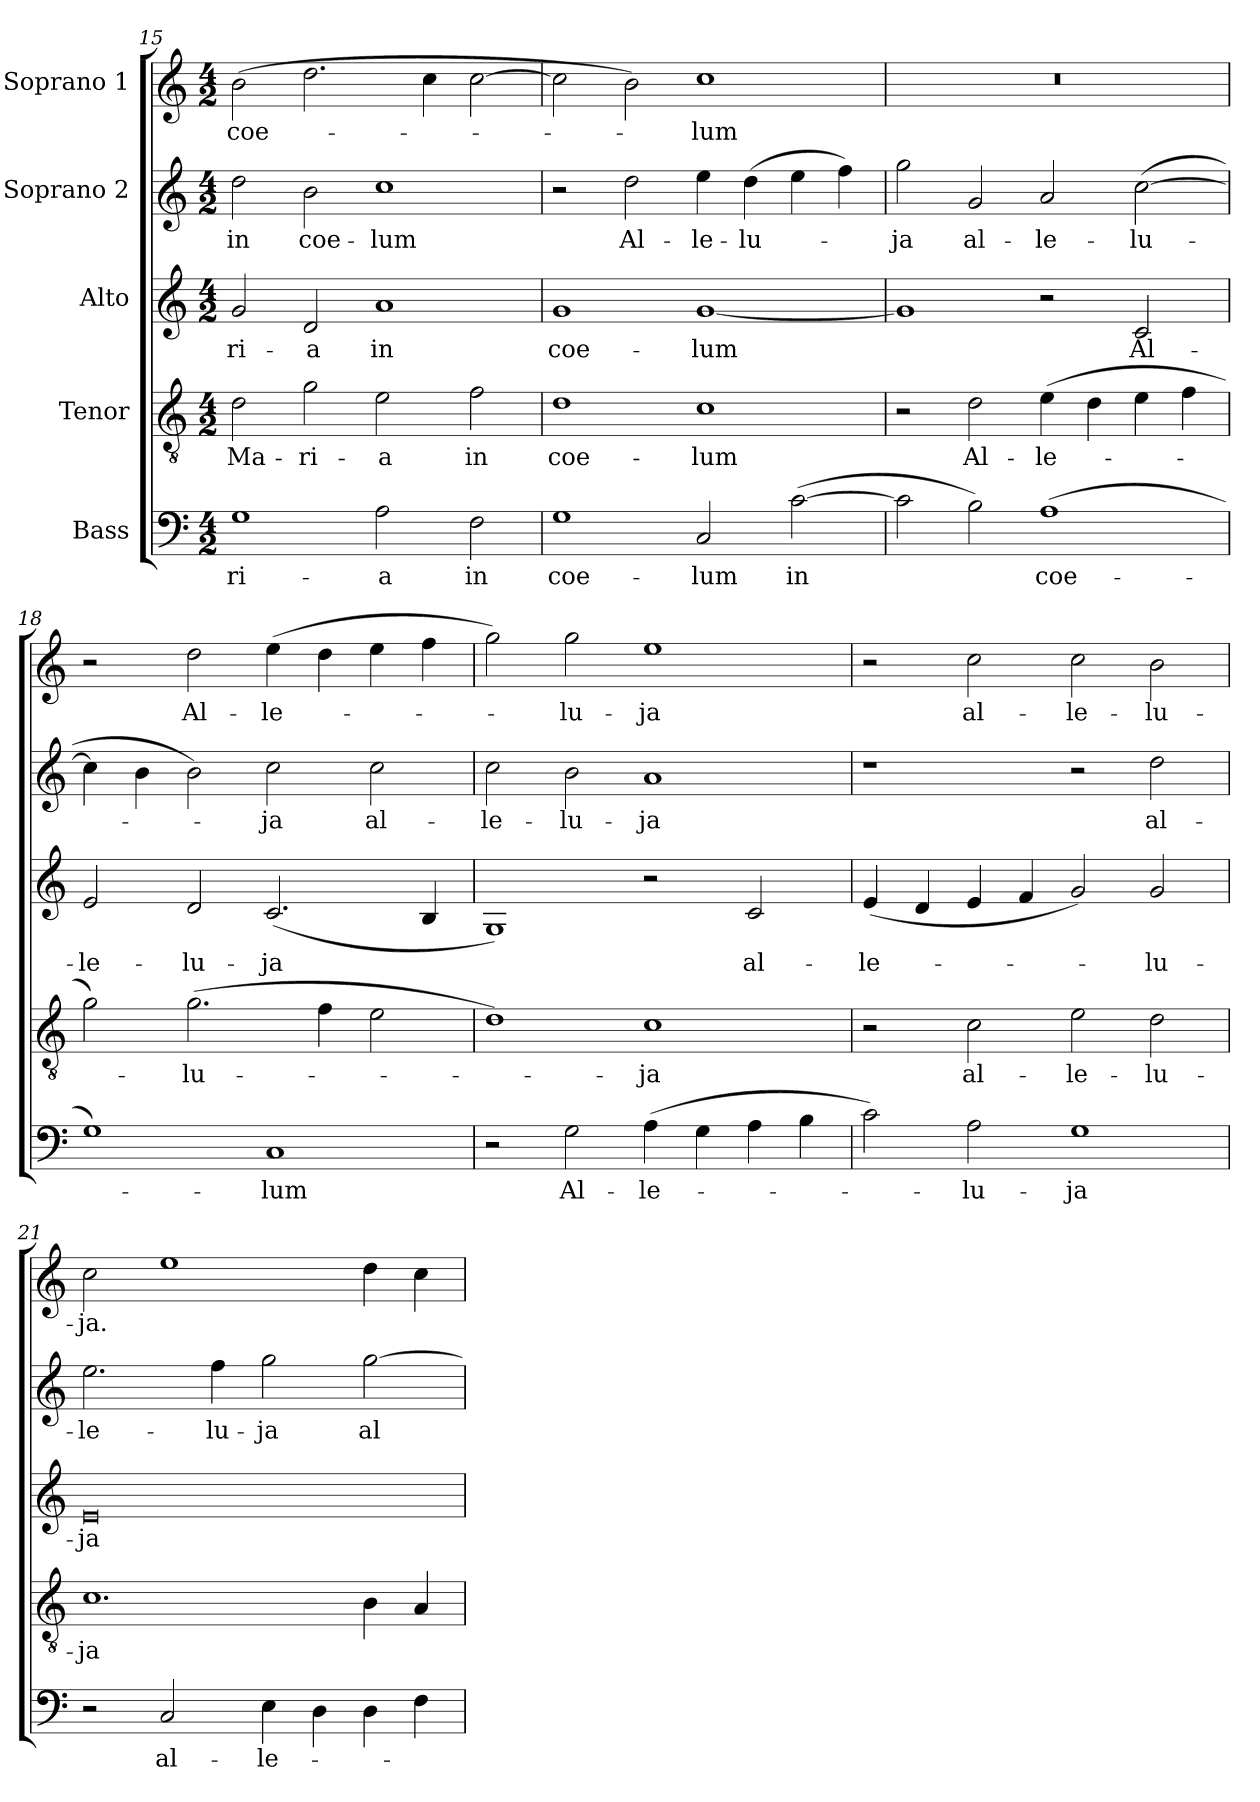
**kern	**text	**kern	**text	**kern	**text	**kern	**text	**kern	**text
*part5	*part5	*part4	*part4	*part3	*part3	*part2	*part2	*part1	*part1
*staff5	*staff5	*staff4	*staff4	*staff3	*staff3	*staff2	*staff2	*staff1	*staff1
*I"Bass	*	*I"Tenor	*	*I"Alto	*	*I"Soprano 2	*	*I"Soprano 1	*
*clefF4	*	*clefGv2	*	*clefG2	*	*clefG2	*	*clefG2	*
*k[]	*	*k[]	*	*k[]	*	*k[]	*	*k[]	*
*C:	*	*C:	*	*C:	*	*C:	*	*C:	*
*M4/2	*	*M4/2	*	*M4/2	*	*M4/2	*	*M4/2	*
=15	=15	=15	=15	=15	=15	=15	=15	=15	=15
1G	-ri-	2d\	Ma-	2g/	-ri-	2dd\	in	(2b\	coe-
.	.	2g\	-ri-	2d/	-a	2b\	coe-	2.dd\	.
2A\	-a	2e\	-a	1a	in	1cc	-lum	.	.
.	.	.	.	.	.	.	.	4cc\	.
2F\	in	2f\	in	.	.	.	.	[2cc\	.
=16	=16	=16	=16	=16	=16	=16	=16	=16	=16
1G	coe-	1d	coe-	1g	coe-	2r	.	2cc\]	.
.	.	.	.	.	.	2dd\	Al-	2b\)	.
2C/	-lum	1c	-lum	[1g	-lum	4ee\	-le-	1cc	-lum
.	.	.	.	.	.	(4dd\	-lu-	.	.
([2c\	in	.	.	.	.	4ee\	.	.	.
.	.	.	.	.	.	4ff\)	.	.	.
=17	=17	=17	=17	=17	=17	=17	=17	=17	=17
2c\]	.	2r	.	1g]	.	2gg\	-ja	0r	.
2B\)	.	2d\	Al-	.	.	2g/	al-	.	.
(1A	coe-	(4e\	-le-	2r	.	2a/	-le-	.	.
.	.	4d\	.	.	.	.	.	.	.
.	.	4e\	.	2c/	Al-	([2cc\	-lu-	.	.
.	.	4f\	.	.	.	.	.	.	.
=18	=18	=18	=18	=18	=18	=18	=18	=18	=18
1G)	.	2g\)	.	2e/	-le-	4cc\]	.	2r	.
.	.	.	.	.	.	4b\	.	.	.
.	.	(2.g\	-lu-	2d/	-lu-	2b\)	.	2dd\	Al-
1C	-lum	.	.	(2.c/	-ja	2cc\	-ja	(4ee\	-le-
.	.	4f\	.	.	.	.	.	4dd\	.
.	.	2e\	.	.	.	2cc\	al-	4ee\	.
.	.	.	.	4B/	.	.	.	4ff\	.
!!LO:LB:g=z
=19	=19	=19	=19	=19	=19	=19	=19	=19	=19
2r	.	1d)	.	1G)	.	2cc\	-le-	2gg\)	.
2G\	Al-	.	.	.	.	2b\	-lu-	2gg\	-lu-
(4A\	-le-	1c	-ja	2r	.	1a	-ja	1ee	-ja
4G\	.	.	.	.	.	.	.	.	.
4A\	.	.	.	2c/	al-	.	.	.	.
4B\	.	.	.	.	.	.	.	.	.
=20	=20	=20	=20	=20	=20	=20	=20	=20	=20
2c\)	.	2r	.	(4e/	-le-	1r	.	2r	.
.	.	.	.	4d/	.	.	.	.	.
2A\	-lu-	2c\	al-	4e/	.	.	.	2cc\	al-
.	.	.	.	4f/	.	.	.	.	.
1G	-ja	2e\	-le-	2g/)	.	2r	.	2cc\	-le-
.	.	2d\	-lu-	2g/	-lu-	2dd\	al-	2b\	-lu-
=21	=21	=21	=21	=21	=21	=21	=21	=21	=21
2r	.	1.c	-ja	0e	-ja	2.ee\	-le-	2cc\	-ja.
2C/	al-	.	.	.	.	.	.	1ee	.
.	.	.	.	.	.	4ff\	-lu-	.	.
4E\	-le-	.	.	.	.	2gg\	-ja	.	.
4D\	.	.	.	.	.	.	.	.	.
4D\	.	4B\	.	.	.	[2gg\	al-	4dd\	.
4F\	.	4A/	.	.	.	.	.	4cc\	.
=	=	=	=	=	=	=	=	=	=
*-	*-	*-	*-	*-	*-	*-	*-	*-	*-
